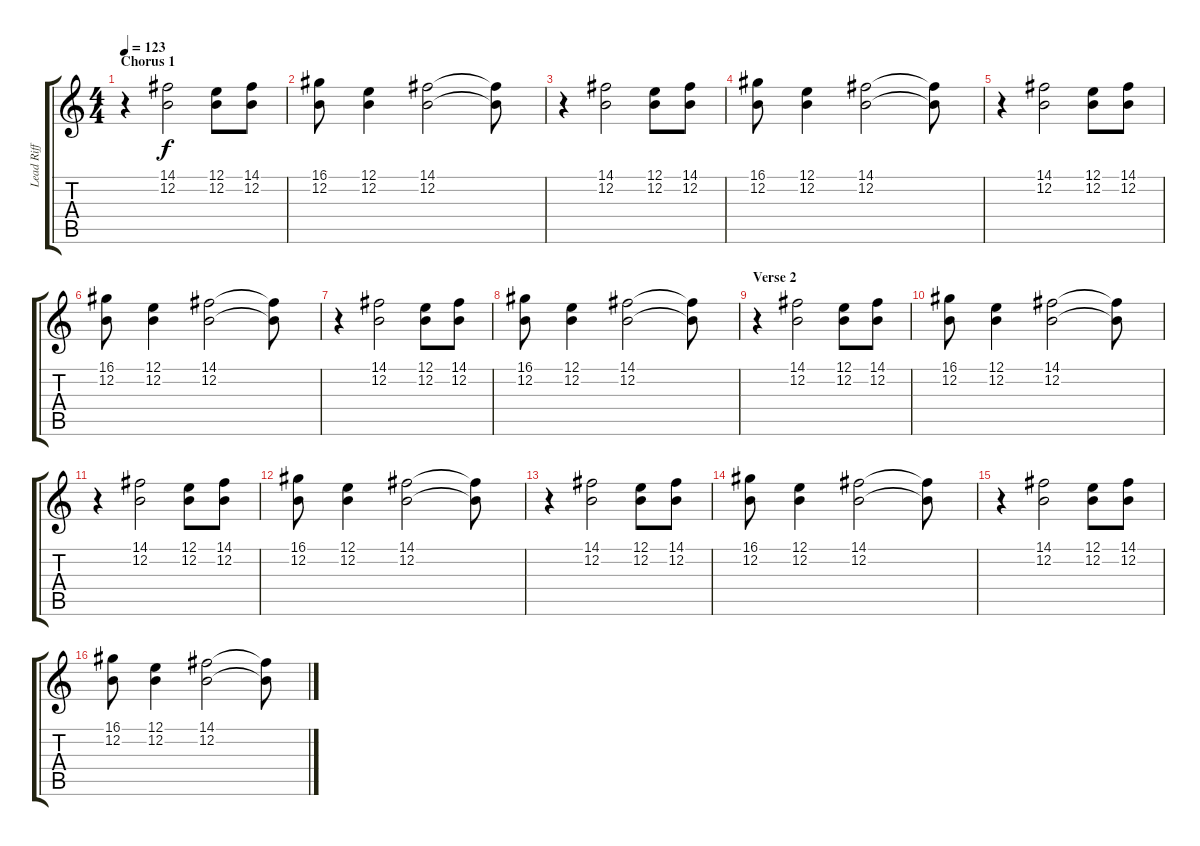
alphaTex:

\track ("Lead Riff" "Lead Riff") {instrument pad3polysynth}
\staff {score tabs}
\tuning (E4 B3 G3 D3 A2 E2) {hide}
\ts (4 4)
\section ("" "Chorus 1")
\tempo 123
\clef g2
\ks c
r.4{dy f} (14.1 12.2).2 (12.1 12.2).8 (14.1 12.2).8 |
(16.1 12.2).8 (12.1 12.2).4 (14.1 12.2).2 (14.1{t} 12.2{t}).8 |
r.4 (14.1 12.2).2 (12.1 12.2).8 (14.1 12.2).8 |
(16.1 12.2).8 (12.1 12.2).4 (14.1 12.2).2 (14.1{t} 12.2{t}).8 |
r.4 (14.1 12.2).2 (12.1 12.2).8 (14.1 12.2).8 |
(16.1 12.2).8 (12.1 12.2).4 (14.1 12.2).2 (14.1{t} 12.2{t}).8 |
r.4 (14.1 12.2).2 (12.1 12.2).8 (14.1 12.2).8 |
(16.1 12.2).8 (12.1 12.2).4 (14.1 12.2).2 (14.1{t} 12.2{t}).8 |
\section ("" "Verse 2")
r.4 (14.1 12.2).2 (12.1 12.2).8 (14.1 12.2).8 |
(16.1 12.2).8 (12.1 12.2).4 (14.1 12.2).2 (14.1{t} 12.2{t}).8 |
r.4 (14.1 12.2).2 (12.1 12.2).8 (14.1 12.2).8 |
(16.1 12.2).8 (12.1 12.2).4 (14.1 12.2).2 (14.1{t} 12.2{t}).8 |
r.4 (14.1 12.2).2 (12.1 12.2).8 (14.1 12.2).8 |
(16.1 12.2).8 (12.1 12.2).4 (14.1 12.2).2 (14.1{t} 12.2{t}).8 |
r.4 (14.1 12.2).2 (12.1 12.2).8 (14.1 12.2).8 |
(16.1 12.2).8 (12.1 12.2).4 (14.1 12.2).2 (14.1{t} 12.2{t}).8
